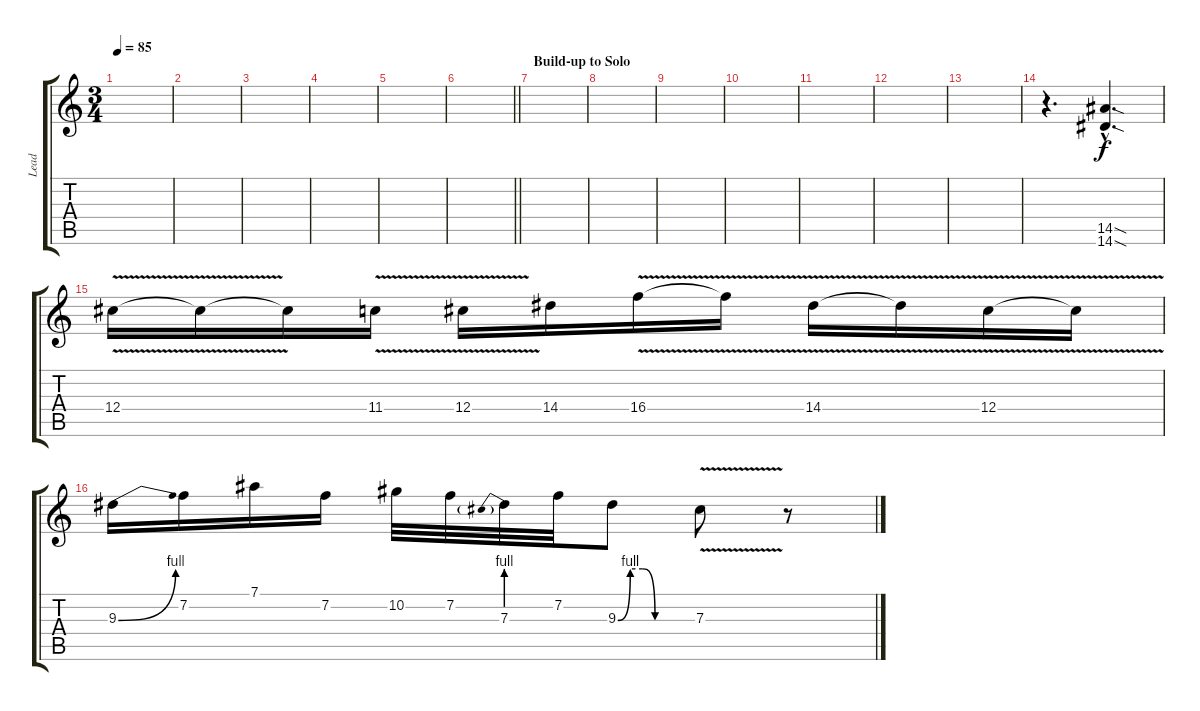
\track ("Lead" "Lead") {instrument distortionguitar}
\staff {score tabs}
\tuning (Eb4 Bb3 Gb3 Db3 Ab2 Db2) {hide}
\ts (3 4)
\tempo 85
\clef g2
\ks c
|
|
|
|
|
\barLineRight lightlight
|
\section ("" "Build-up to Solo")
|
|
|
|
|
|
|
r.4{d} (14.5{sod hac} 14.6{sod hac}).4{d} |
12.4{v}.16 12.4{t}.16 12.4{t}.16 11.4{v}.16 12.4{v}.16 14.4.16 16.4{v}.16 16.4{t}.16 14.4{v}.16 14.4{t}.16 12.4{v}.16 12.4{t}.16 |
9.3{be (bend 0 0 60 4)}.16 7.2.16 7.1.16 7.2.16 10.2.32 7.2.32 7.3{be (prebend 0 4 60 4)}.32 7.2.32 9.3{be (custom 0 0 10 4 20 4 30 0 60 0)}.8 7.3{v}.8 r.8
